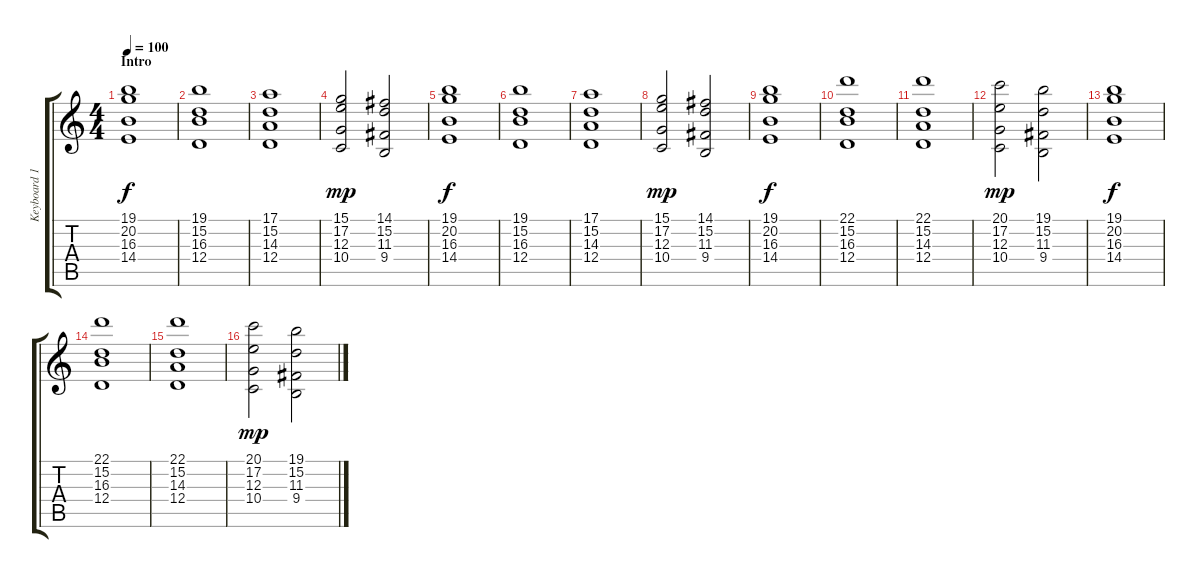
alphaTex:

\track ("Keyboard 1" "Keyboard 1") {instrument stringensemble1}
\staff {score tabs}
\tuning (E4 B3 G3 D3 A2 E2) {hide}
\ts (4 4)
\section ("" "Intro")
\tempo 100
\clef g2
\ks c
(19.1 20.2 16.3 14.4).1{dy f instrument stringensemble1} |
(19.1 15.2 16.3 12.4).1 |
(17.1 15.2 14.3 12.4).1 |
(15.1 17.2 12.3 10.4).2{dy mp} (14.1 15.2 11.3 9.4).2 |
(19.1 20.2 16.3 14.4).1{dy f} |
(19.1 15.2 16.3 12.4).1 |
(17.1 15.2 14.3 12.4).1 |
(15.1 17.2 12.3 10.4).2{dy mp} (14.1 15.2 11.3 9.4).2 |
\section ("" "")
(19.1 20.2 16.3 14.4).1{dy f} |
(22.1 15.2 16.3 12.4).1 |
(22.1 15.2 14.3 12.4).1 |
(20.1 17.2 12.3 10.4).2{dy mp} (19.1 15.2 11.3 9.4).2 |
(19.1 20.2 16.3 14.4).1{dy f} |
(22.1 15.2 16.3 12.4).1 |
(22.1 15.2 14.3 12.4).1 |
(20.1 17.2 12.3 10.4).2{dy mp} (19.1 15.2 11.3 9.4).2
